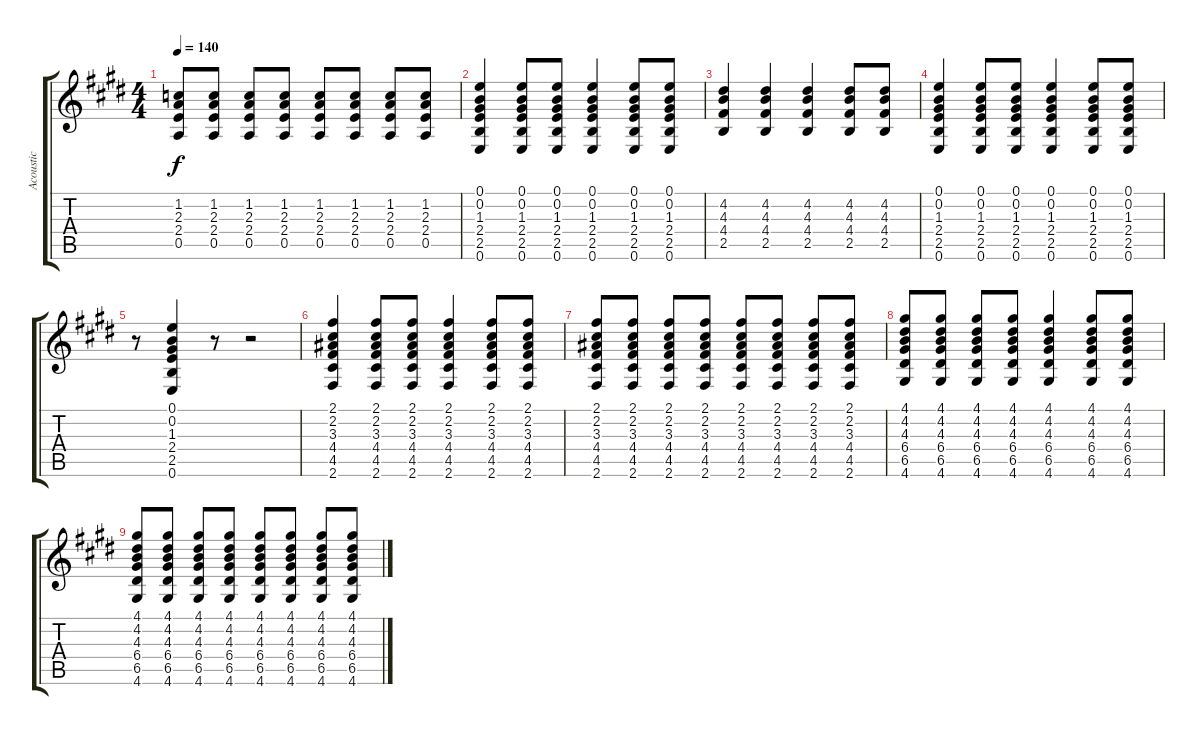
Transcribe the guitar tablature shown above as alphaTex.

\track ("Acoustic" "Acoustic") {instrument acousticguitarsteel}
\staff {score tabs}
\tuning (E4 B3 G3 D3 A2 E2) {hide}
\ts (4 4)
\tempo 140
\clef g2
\ks e
(1.2 2.3 2.4 0.5).8{dy f} (1.2 2.3 2.4 0.5).8 (1.2 2.3 2.4 0.5).8 (1.2 2.3 2.4 0.5).8 (1.2 2.3 2.4 0.5).8 (1.2 2.3 2.4 0.5).8 (1.2 2.3 2.4 0.5).8 (1.2 2.3 2.4 0.5).8 |
(0.1 0.2 1.3 2.4 2.5 0.6).4 (0.1 0.2 1.3 2.4 2.5 0.6).8 (0.1 0.2 1.3 2.4 2.5 0.6).8 (0.1 0.2 1.3 2.4 2.5 0.6).4 (0.1 0.2 1.3 2.4 2.5 0.6).8 (0.1 0.2 1.3 2.4 2.5 0.6).8 |
(4.2 4.3 4.4 2.5).4 (4.2 4.3 4.4 2.5).4 (4.2 4.3 4.4 2.5).4 (4.2 4.3 4.4 2.5).8 (4.2 4.3 4.4 2.5).8 |
(0.1 0.2 1.3 2.4 2.5 0.6).4 (0.1 0.2 1.3 2.4 2.5 0.6).8 (0.1 0.2 1.3 2.4 2.5 0.6).8 (0.1 0.2 1.3 2.4 2.5 0.6).4 (0.1 0.2 1.3 2.4 2.5 0.6).8 (0.1 0.2 1.3 2.4 2.5 0.6).8 |
r.8 (0.1 0.2 1.3 2.4 2.5 0.6).4 r.8 r.2 |
(2.1 2.2 3.3 4.4 4.5 2.6).4 (2.1 2.2 3.3 4.4 4.5 2.6).8 (2.1 2.2 3.3 4.4 4.5 2.6).8 (2.1 2.2 3.3 4.4 4.5 2.6).4 (2.1 2.2 3.3 4.4 4.5 2.6).8 (2.1 2.2 3.3 4.4 4.5 2.6).8 |
(2.1 2.2 3.3 4.4 4.5 2.6).8 (2.1 2.2 3.3 4.4 4.5 2.6).8 (2.1 2.2 3.3 4.4 4.5 2.6).8 (2.1 2.2 3.3 4.4 4.5 2.6).8 (2.1 2.2 3.3 4.4 4.5 2.6).8 (2.1 2.2 3.3 4.4 4.5 2.6).8 (2.1 2.2 3.3 4.4 4.5 2.6).8 (2.1 2.2 3.3 4.4 4.5 2.6).8 |
(4.1 4.2 4.3 6.4 6.5 4.6).8 (4.1 4.2 4.3 6.4 6.5 4.6).8 (4.1 4.2 4.3 6.4 6.5 4.6).8 (4.1 4.2 4.3 6.4 6.5 4.6).8 (4.1 4.2 4.3 6.4 6.5 4.6).4 (4.1 4.2 4.3 6.4 6.5 4.6).8 (4.1 4.2 4.3 6.4 6.5 4.6).8 |
(4.1 4.2 4.3 6.4 6.5 4.6).8 (4.1 4.2 4.3 6.4 6.5 4.6).8 (4.1 4.2 4.3 6.4 6.5 4.6).8 (4.1 4.2 4.3 6.4 6.5 4.6).8 (4.1 4.2 4.3 6.4 6.5 4.6).8 (4.1 4.2 4.3 6.4 6.5 4.6).8 (4.1 4.2 4.3 6.4 6.5 4.6).8 (4.1 4.2 4.3 6.4 6.5 4.6).8
